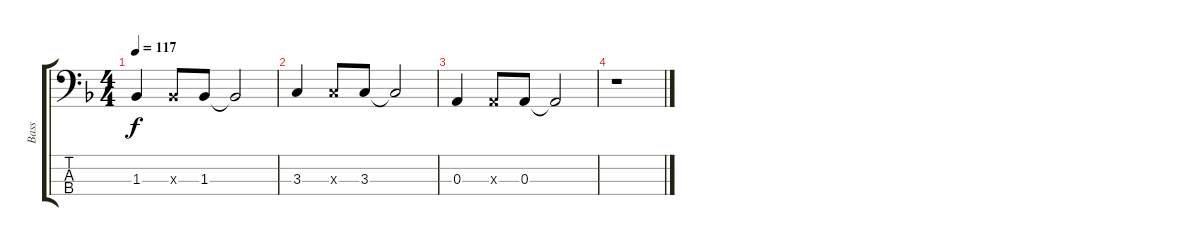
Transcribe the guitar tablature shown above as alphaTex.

\track ("Bass" "Bass") {instrument electricbassfinger}
\staff {score tabs}
\tuning (G2 D2 A1 E1) {hide}
\ts (4 4)
\tempo 117
\clef f4
\ks dminor
1.3.4{dy f} 1.3{x}.8 1.3.8 1.3{t}.2 |
3.3.4 3.3{x}.8 3.3.8 3.3{t}.2 |
0.3.4 0.3{x}.8 0.3.8 0.3{t}.2 |
r.1
